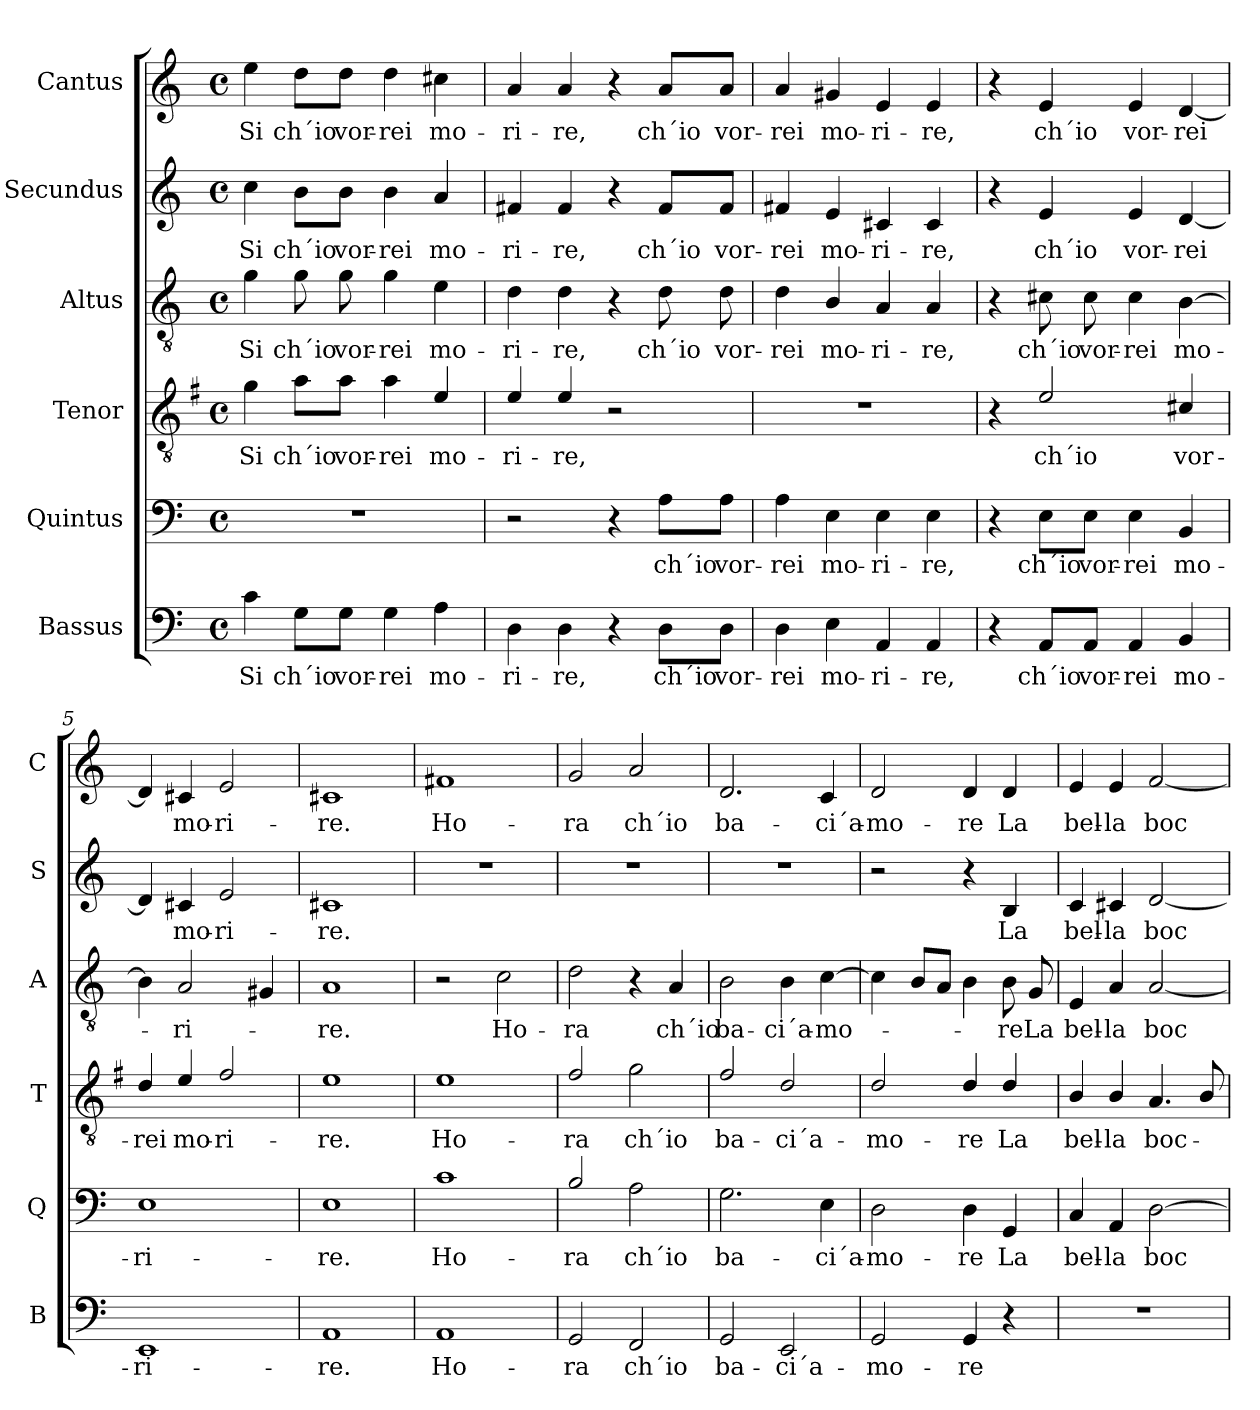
**kern	**text	**kern	**text	**kern	**text	**kern	**text	**kern	**text	**kern	**text
*part6	*part6	*part5	*part5	*part4	*part4	*part3	*part3	*part2	*part2	*part1	*part1
*staff6	*staff6	*staff5	*staff5	*staff4	*staff4	*staff3	*staff3	*staff2	*staff2	*staff1	*staff1
*I"Bassus	*	*I"Quintus	*	*I"Tenor	*	*I"Altus	*	*I"Secundus	*	*I"Cantus	*
*I'B	*	*I'Q	*	*I'T	*	*I'A	*	*I'S	*	*I'C	*
*clefF4	*	*clefF4	*	*clefGv2	*	*clefGv2	*	*clefG2	*	*clefG2	*
*	*	*	*	*ITrd4c7	*	*	*	*	*	*	*
*k[]	*	*k[]	*	*k[]	*	*k[]	*	*k[]	*	*k[]	*
*M4/4	*	*M4/4	*	*M4/4	*	*M4/4	*	*M4/4	*	*M4/4	*
*met(c)	*	*met(c)	*	*met(c)	*	*met(c)	*	*met(c)	*	*met(c)	*
=1	=1	=1	=1	=1	=1	=1	=1	=1	=1	=1	=1
!	!LO:LY:b	!	!	!	!LO:LY:b	!	!LO:LY:b	!	!LO:LY:b	!	!LO:LY:b
4c\	Si	1r	.	4c\	Si	4g\	Si	4cc\	Si	4ee\	Si
!	!LO:LY:b	!	!	!	!LO:LY:b	!	!LO:LY:b	!	!LO:LY:b	!	!LO:LY:b
8G\L	ch´io	.	.	8d\L	ch´io	8g\	ch´io	8b\L	ch´io	8dd\L	ch´io
!	!LO:LY:b	!	!	!	!LO:LY:b	!	!LO:LY:b	!	!LO:LY:b	!	!LO:LY:b
8G\J	vor-	.	.	8d\J	vor-	8g\	vor-	8b\J	vor-	8dd\J	vor-
!	!LO:LY:b	!	!	!	!LO:LY:b	!	!LO:LY:b	!	!LO:LY:b	!	!LO:LY:b
4G\	-rei	.	.	4d\	-rei	4g\	-rei	4b\	-rei	4dd\	-rei
!	!LO:LY:b	!	!	!	!LO:LY:b	!	!LO:LY:b	!	!LO:LY:b	!	!LO:LY:b
4A\	mo-	.	.	4A/	mo-	4e\	mo-	4a/	mo-	4cc#X\	mo-
=2	=2	=2	=2	=2	=2	=2	=2	=2	=2	=2	=2
!	!LO:LY:b	!	!	!	!LO:LY:b	!	!LO:LY:b	!	!LO:LY:b	!	!LO:LY:b
4D\	-ri-	2r	.	4A/	-ri-	4d\	-ri-	4f#X/	-ri-	4a/	-ri-
!	!LO:LY:b	!	!	!	!LO:LY:b	!	!LO:LY:b	!	!LO:LY:b	!	!LO:LY:b
4D\	-re,	.	.	4A/	-re,	4d\	-re,	4f#/	-re,	4a/	-re,
4r	.	4r	.	2r	.	4r	.	4r	.	4r	.
!	!LO:LY:b	!	!LO:LY:b	!	!	!	!LO:LY:b	!	!LO:LY:b	!	!LO:LY:b
8D\L	ch´io	8A\L	ch´io	.	.	8d\	ch´io	8f#/L	ch´io	8a/L	ch´io
!	!LO:LY:b	!	!LO:LY:b	!	!	!	!LO:LY:b	!	!LO:LY:b	!	!LO:LY:b
8D\J	vor-	8A\J	vor-	.	.	8d\	vor-	8f#/J	vor-	8a/J	vor-
=3	=3	=3	=3	=3	=3	=3	=3	=3	=3	=3	=3
!	!LO:LY:b	!	!LO:LY:b	!	!	!	!LO:LY:b	!	!LO:LY:b	!	!LO:LY:b
4D\	-rei	4A\	-rei	1r	.	4d\	-rei	4f#X/	-rei	4a/	-rei
!	!LO:LY:b	!	!LO:LY:b	!	!	!	!LO:LY:b	!	!LO:LY:b	!	!LO:LY:b
4E\	mo-	4E\	mo-	.	.	4B/	mo-	4e/	mo-	4g#X/	mo-
!	!LO:LY:b	!	!LO:LY:b	!	!	!	!LO:LY:b	!	!LO:LY:b	!	!LO:LY:b
4AA/	-ri-	4E\	-ri-	.	.	4A/	-ri-	4c#X/	-ri-	4e/	-ri-
!	!LO:LY:b	!	!LO:LY:b	!	!	!	!LO:LY:b	!	!LO:LY:b	!	!LO:LY:b
4AA/	-re,	4E\	-re,	.	.	4A/	-re,	4c#/	-re,	4e/	-re,
=4	=4	=4	=4	=4	=4	=4	=4	=4	=4	=4	=4
4r	.	4r	.	4r	.	4r	.	4r	.	4r	.
!	!LO:LY:b	!	!LO:LY:b	!	!LO:LY:b	!	!LO:LY:b	!	!LO:LY:b	!	!LO:LY:b
8AA/L	ch´io	8E\L	ch´io	2A/	ch´io	8c#X\	ch´io	4e/	ch´io	4e/	ch´io
!	!LO:LY:b	!	!LO:LY:b	!	!	!	!LO:LY:b	!	!	!	!
8AA/J	vor-	8E\J	vor-	.	.	8c#\	vor-	.	.	.	.
!	!LO:LY:b	!	!LO:LY:b	!	!	!	!LO:LY:b	!	!LO:LY:b	!	!LO:LY:b
4AA/	-rei	4E\	-rei	.	.	4c#\	-rei	4e/	vor-	4e/	vor-
!	!LO:LY:b	!	!LO:LY:b	!	!LO:LY:b	!	!LO:LY:b	!	!LO:LY:b	!	!LO:LY:b
4BB/	mo-	4BB/	mo-	4F#X/	vor-	[4B\	mo-	[4d/	-rei	[4d/	-rei
=5	=5	=5	=5	=5	=5	=5	=5	=5	=5	=5	=5
!	!LO:LY:b	!	!LO:LY:b	!	!LO:LY:b	!	!	!	!	!	!
1EE	-ri-	1E	-ri-	4G/	-rei	4B\]	.	4d/]	.	4d/]	.
!	!	!	!	!	!LO:LY:b	!	!LO:LY:b	!	!LO:LY:b	!	!LO:LY:b
.	.	.	.	4A/	mo-	2A/	-ri-	4c#X/	mo-	4c#X/	mo-
!	!	!	!	!	!LO:LY:b	!	!	!	!LO:LY:b	!	!LO:LY:b
.	.	.	.	2B/	-ri-	.	.	2e/	-ri-	2e/	-ri-
.	.	.	.	.	.	4G#X/	.	.	.	.	.
!!LO:LB:g=z
=6	=6	=6	=6	=6	=6	=6	=6	=6	=6	=6	=6
!	!LO:LY:b	!	!LO:LY:b	!	!LO:LY:b	!	!LO:LY:b	!	!LO:LY:b	!	!LO:LY:b
1AA	-re.	1E	-re.	1A	-re.	1A	-re.	1c#X	-re.	1c#X	-re.
=7	=7	=7	=7	=7	=7	=7	=7	=7	=7	=7	=7
!	!LO:LY:b	!	!LO:LY:b	!	!LO:LY:b	!	!	!	!	!	!LO:LY:b
1AA	Ho-	1c	Ho-	1A	Ho-	2r	.	1r	.	1f#X	Ho-
!	!	!	!	!	!	!	!LO:LY:b	!	!	!	!
.	.	.	.	.	.	2c\	Ho-	.	.	.	.
=8	=8	=8	=8	=8	=8	=8	=8	=8	=8	=8	=8
!	!LO:LY:b	!	!LO:LY:b	!	!LO:LY:b	!	!LO:LY:b	!	!	!	!LO:LY:b
2GG/	-ra	2B/	-ra	2B/	-ra	2d\	-ra	1r	.	2g/	-ra
!	!LO:LY:b	!	!LO:LY:b	!	!LO:LY:b	!	!	!	!	!	!LO:LY:b
2FF/	ch´io	2A\	ch´io	2c\	ch´io	4r	.	.	.	2a/	ch´io
!	!	!	!	!	!	!	!LO:LY:b	!	!	!	!
.	.	.	.	.	.	4A/	ch´io	.	.	.	.
=9	=9	=9	=9	=9	=9	=9	=9	=9	=9	=9	=9
!	!LO:LY:b	!	!LO:LY:b	!	!LO:LY:b	!	!LO:LY:b	!	!	!	!LO:LY:b
2GG/	ba-	2.G\	ba-	2B/	ba-	2B\	ba-	1r	.	2.d/	ba-
!	!LO:LY:b	!	!	!	!LO:LY:b	!	!LO:LY:b	!	!	!	!
2EE/	-ci´a-	.	.	2G/	-ci´a-	4B\	-ci´a-	.	.	.	.
!	!	!	!LO:LY:b	!	!	!	!LO:LY:b	!	!	!	!LO:LY:b
.	.	4E\	-ci´a-	.	.	[4c\	-mo-	.	.	4c/	-ci´a-
=10	=10	=10	=10	=10	=10	=10	=10	=10	=10	=10	=10
!	!LO:LY:b	!	!LO:LY:b	!	!LO:LY:b	!	!	!	!	!	!LO:LY:b
2GG/	-mo-	2D\	-mo-	2G/	-mo-	4c\]	.	2r	.	2d/	-mo-
.	.	.	.	.	.	8B/L	.	.	.	.	.
.	.	.	.	.	.	8A/J	.	.	.	.	.
!	!LO:LY:b	!	!LO:LY:b	!	!LO:LY:b	!	!	!	!	!	!LO:LY:b
4GG/	-re	4D\	-re	4G/	-re	4B\	.	4r	.	4d/	-re
!	!	!	!LO:LY:b	!	!LO:LY:b	!	!LO:LY:b	!	!LO:LY:b	!	!LO:LY:b
4r	.	4GG/	La	4G/	La	8B\	-re	4B/	La	4d/	La
!	!	!	!	!	!	!	!LO:LY:b	!	!	!	!
.	.	.	.	.	.	8G/	La	.	.	.	.
=11	=11	=11	=11	=11	=11	=11	=11	=11	=11	=11	=11
!	!	!	!LO:LY:b	!	!LO:LY:b	!	!LO:LY:b	!	!LO:LY:b	!	!LO:LY:b
1r	.	4C/	bel-	4E/	bel-	4E/	bel-	4c/	bel-	4e/	bel-
!	!	!	!LO:LY:b	!	!LO:LY:b	!	!LO:LY:b	!	!LO:LY:b	!	!LO:LY:b
.	.	4AA/	-la	4E/	-la	4A/	-la	4c#X/	-la	4e/	-la
!	!	!	!LO:LY:b	!	!LO:LY:b	!	!LO:LY:b	!	!LO:LY:b	!	!LO:LY:b
.	.	[2D\	boc-	4.D/	boc-	[2A/	boc-	[2d/	boc-	[2f/	boc-
.	.	.	.	8E/	.	.	.	.	.	.	.
=	=	=	=	=	=	=	=	=	=	=	=
*-	*-	*-	*-	*-	*-	*-	*-	*-	*-	*-	*-
